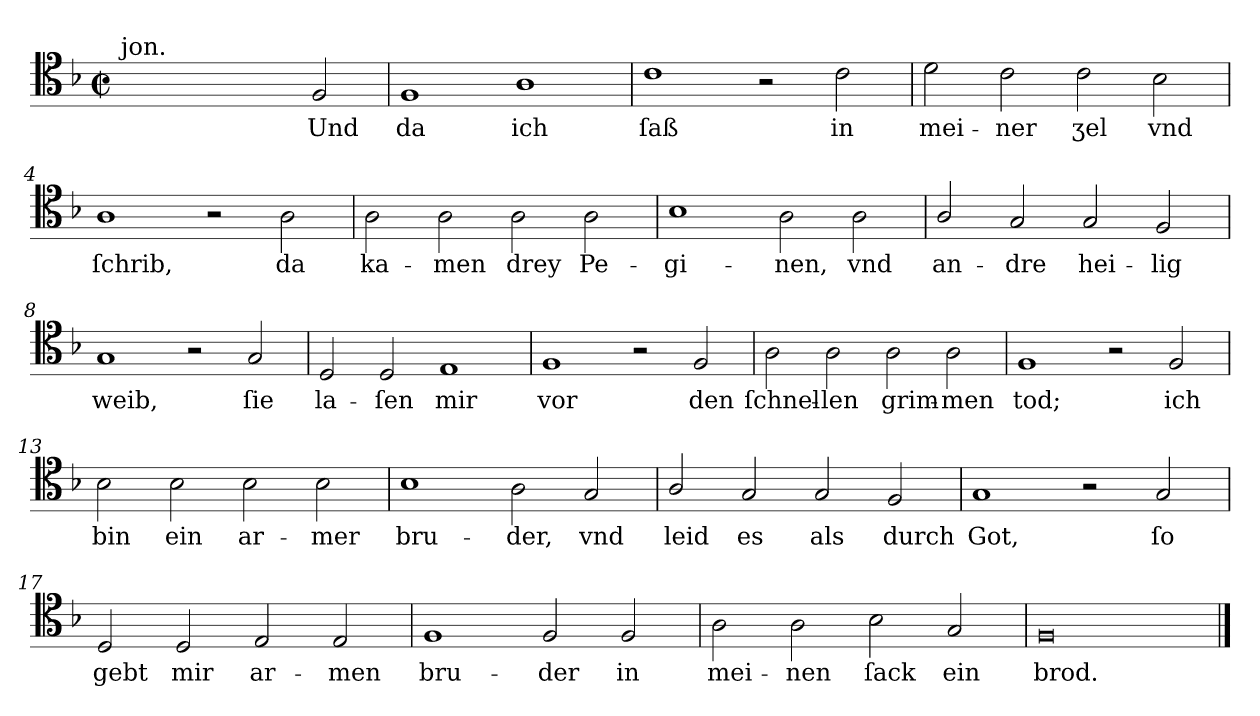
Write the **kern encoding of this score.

**kern	**text
*part1	*part1
*staff1	*staff1
*clefC4	*
*k[b-]	*
*F:ion	*
*M4/2	*
*met(c|)	*
=1	=1
!LO:TX:a:t=jon.	!
1ryy	.
2ryy	.
2F	Und
=1	=1
1F	da
1A	ich
=2	=2
1c	ſaß
2r	.
2c	in
=3	=3
2d	mei-
2c	-ner
2c	ʒel
2B-	vnd
=4	=4
1A	ſchrib,
2r	.
2A	da
=5	=5
2A	ka-
2A	-men
2A	drey
2A	Pe-
=6	=6
1B-	-gi-
2A	-nen,
2A	vnd
=7	=7
2A/	an-
2G	-dre
2G	hei-
2F	-lig
=8	=8
1G	weib,
2r	.
2G	ſie
=9	=9
2D	la-
2D	-ſen
1E	mir
=10	=10
1F	vor
2r	.
2F	den
=11	=11
2A	ſchnel-
2A	-len
2A	grim-
2A	-men
=12	=12
1F	tod;
2r	.
2F	ich
=13	=13
2B-	bin
2B-	ein
2B-	ar-
2B-	-mer
=14	=14
1B-	bru-
2A	-der,
2G	vnd
=15	=15
2A/	leid
2G	es
2G	als
2F	durch
=16	=16
1G	Got,
2r	.
2G	ſo
=17	=17
2D	gebt
2D	mir
2E	ar-
2E	-men
=18	=18
1F	bru-
2F	-der
2F	in
=19	=19
2A	mei-
2A	-nen
2B-	ſack
2G	ein
=20	=20
0F/	brod.
==	==
*-	*-
